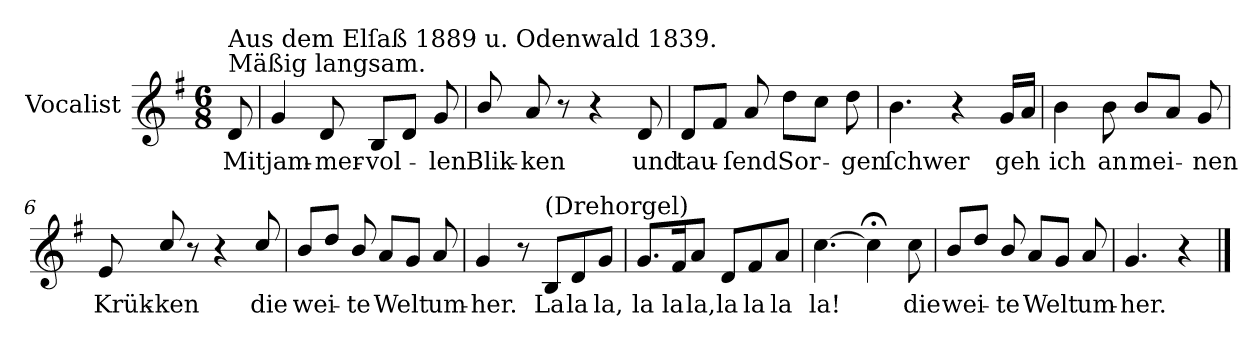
**kern	**text
*part1	*part1
*staff1	*staff1
*I"Vocalist	*
*k[f#]	*
*G:	*
*M6/8	*
=	=
!LO:TX:a:t=Mäßig langsam.	!
!LO:TX:a:t=Aus dem Elſaß 1889 u. Odenwald 1839.	!
8d	Mit
=1	=1
4g	jam-
8d	-mer-
8BL	-vol-
8dJ	.
8g	-len
=2	=2
8b/	Blik-
8a	-ken
8r	.
4r	.
8d	und
=3	=3
8dL	tau-
8f#J	.
8a	-ſend
8ddL	Sor-
8ccJ	.
8dd	-gen
=4	=4
4.b	ſchwer
4r	.
16gLL	geh
16aJJ	.
=5	=5
4b	ich
8b	an
8bL	mei-
8aJ	.
8g	-nen
=6	=6
8e	Krük-
8cc/	-ken
8r	.
4r	.
8cc/	die
=7	=7
8b/L	wei-
8ddJ	.
8b/	-te
8aL	Welt
8gJ	.
8a	um-
=8	=8
4g	-her.
8r	.
!LO:TX:a:t=(Drehorgel)	!
8BL	La
8d	la
8gJ	la,
=9	=9
8.gL	la
16f#K	la
8aJ	la,
8dL	la
8f#	la
8aJ	la
=10	=10
[4.cc	la!
4cc;<]	.
8cc	die
=11	=11
8b/L	wei-
8ddJ	.
8b/	-te
8aL	Welt
8gJ	.
8a	um-
=12	=12
4.g	-her.
4r	.
==	==
*-	*-
